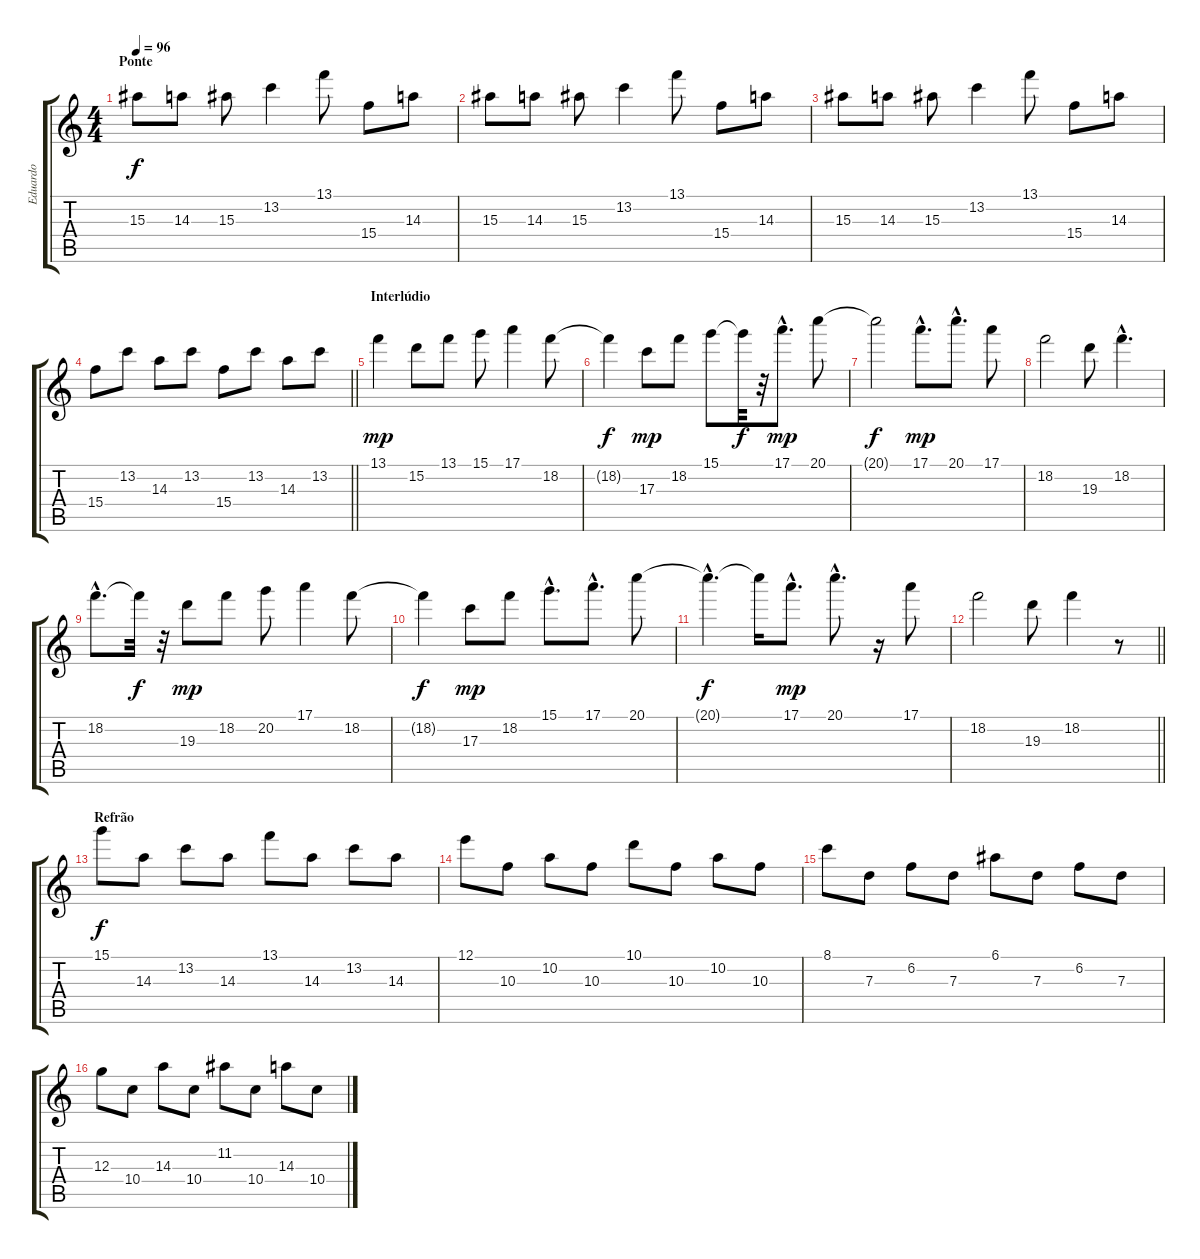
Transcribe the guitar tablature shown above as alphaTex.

\track ("Eduardo" "Eduardo") {instrument overdrivenguitar}
\staff {score tabs}
\tuning (E4 B3 G3 D3 A2 E2) {hide}
\ts (4 4)
\section ("" "Ponte")
\tempo 96
\clef g2
\ks c
15.3.8{dy f instrument electricguitarjazz} 14.3.8 15.3.8 13.2.4 13.1.8 15.4.8 14.3.8 |
15.3.8 14.3.8 15.3.8 13.2.4 13.1.8 15.4.8 14.3.8 |
15.3.8 14.3.8 15.3.8 13.2.4 13.1.8 15.4.8 14.3.8 |
\barLineRight lightlight
15.4.8 13.2.8 14.3.8 13.2.8 15.4.8 13.2.8 14.3.8 13.2.8 |
\section ("" "Interlúdio")
13.1.4{dy mp instrument overdrivenguitar} 15.2.8 13.1.8 15.1.8 17.1.4 18.2.8 |
18.2{t}.4{dy f} 17.3.8{dy mp} 18.2.8 15.1.8 15.1{t}.32{dy f} r.32 17.1{hac}.8{d dy mp} 20.1.8 |
20.1{t}.2{dy f} 17.1{hac}.8{d dy mp} 20.1{hac}.8{d} 17.1.8 |
18.2.2 19.3.8 18.2{hac}.4{d} |
18.2{hac}.8{d} 18.2{t}.32{dy f} r.32 19.3.8{dy mp} 18.2.8 20.2.8 17.1.4 18.2.8 |
18.2{t}.4{dy f} 17.3.8{dy mp} 18.2.8 15.1{hac}.8{d} 17.1{hac}.8{d} 20.1.8 |
20.1{hac t}.4{d dy f} 20.1{t}.16 17.1{hac}.8{d dy mp} 20.1{hac}.8{d} r.16 17.1.8 |
\barLineRight lightlight
18.2.2 19.3.8 18.2.4 r.8 |
\section ("" "Refrão")
15.1.8{dy f} 14.3.8 13.2.8 14.3.8 13.1.8 14.3.8 13.2.8 14.3.8 |
12.1.8 10.3.8 10.2.8 10.3.8 10.1.8 10.3.8 10.2.8 10.3.8 |
8.1.8 7.3.8 6.2.8 7.3.8 6.1.8 7.3.8 6.2.8 7.3.8 |
12.3.8 10.4.8 14.3.8 10.4.8 11.2.8 10.4.8 14.3.8 10.4.8
